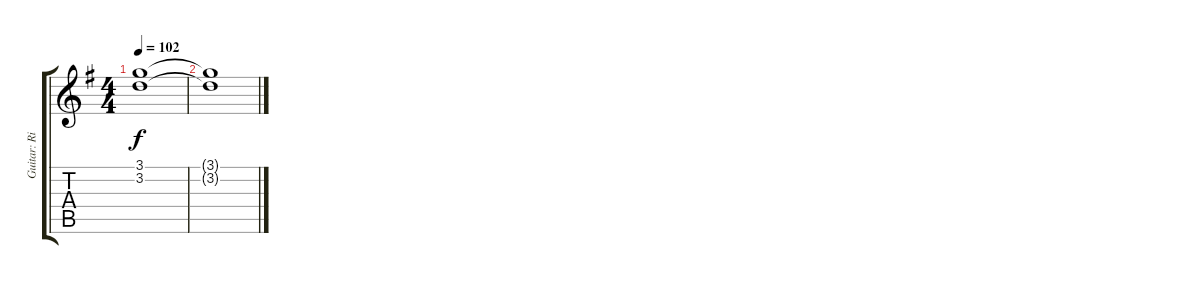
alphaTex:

\track ("Guitar: Richard" "Guitar: Ri") {instrument electricguitarclean}
\staff {score tabs}
\tuning (E4 B3 G3 D3 A2 E2) {hide}
\ts (4 4)
\tempo 102
\clef g2
\ks g
(3.1{t} 3.2{t}).1{dy f} |
(3.1{t} 3.2{t}).1
